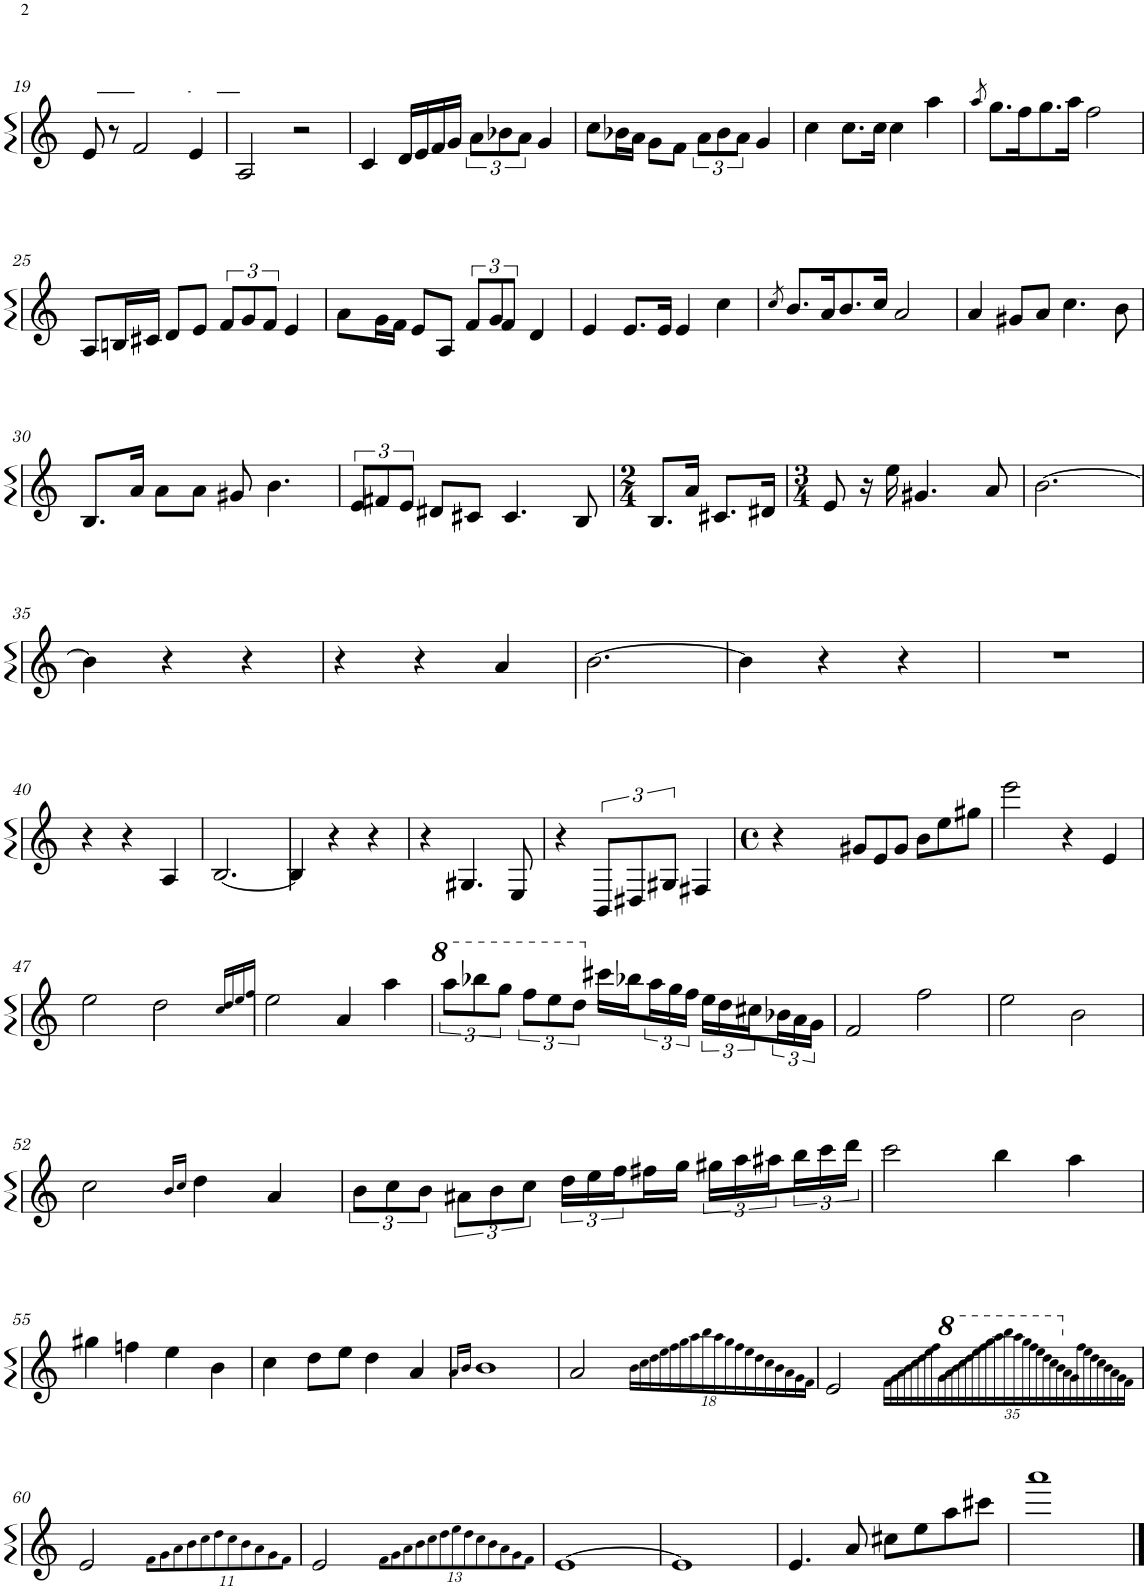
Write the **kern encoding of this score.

**kern
*part1
*staff1
*I"Piano
*I'Pno.
!!LO:PB:g=z
*clefG2
*k[]
*M4/4
*met(c)
=19
8e/
8r
2f/
4e/
=20
2A/
2r
=21
4c/
16d/LL
16e/
16f/
16g/JJ
12a\L
12b-X\
12a\J
4g/
=22
8cc\L
16b-X\L
16a\JJ
8g\L
8f\J
12a\L
12b-\
12a\J
4g/
=23
4cc\
8.cc\L
16cc\Jk
4cc\
4aa\
=24
8qaa/
8.gg\L
16ff\K
8.gg\
16aa\Jk
2ff\
!!LO:LB:g=z
=25
8A/L
16Bn/L
16c#X/JJ
8d/L
8e/J
12f/L
12g/
12f/J
4e/
=26
8a\L
16g\L
16f\JJ
8e/L
8A/J
12f/L
12g/
12f/J
4d/
=27
4e/
8.e/L
16e/Jk
4e/
4cc\
=28
8qcc/
8.b/L
16a/K
8.b/
16cc/Jk
2a/
=29
4a/
8g#X/L
8a/J
4.cc\
8b\
!!LO:LB:g=z
=30
8.B/L
16a/Jk
8a\L
8a\J
8g#X/
4.b\
=31
12e/L
12f#X/
12e/J
8d#X/L
8c#X/J
4.c#/
8B/
=32
*M2/4
8.B/L
16a/Jk
8.c#X/L
16d#X/Jk
=33
*M3/4
8e/
16r
16ee\
4.g#X/
8a/
=34
[2.b\
!!LO:LB:g=z
=35
4b\]
4r
4r
=36
4r
4r
4a/
=37
[2.b\
=38
4b\]
4r
4r
=39
2.r
!!LO:LB:g=z
=40
4r
4r
4A/
=41
[2.B/
=42
4B/]
4r
4r
=43
4r
4.G#X/
8E/
=44
4r
12BB/L
12D#X/
12G#X/J
4F#X/
=45
*M4/4
*met(c)
4r
4ryy
*Xtuplet
12g#X/L
12e/
12g#/J
12b\L
12ee\
12gg#X\J
=46
2eee\
4r
4e/
!!LO:LB:g=z
=47
*^
2ee\	2ryy
2dd\	4.dd\
*	*tuplet
*	*Xbrackettup
.	48.cc!/LL
.	48.dd!/
.	48.ee!/
.	48.ff!/JJ
*v	*v
=48
2ee\
4a/
4aa\
=49
*8va
*brackettup
12aaa\L
12bbb-X\
12ggg\J
12fff\L
12eee\
12ddd\J
*X8va
16ccc#X\LL
16bb-X\
24aa\
24gg\
24ff\JJ
24ee\LL
24dd\
24cc#X\
24b-X\
24a\
24g\JJ
=50
2f/
2ff\
=51
2ee\
2b\
!!LO:LB:g=z
=52
2cc\
16qb/LL
16qcc/JJ
4dd\
4a/
=53
12b\L
12cc\
12b\J
12a#X\L
12b\
12cc\J
24dd\LL
24ee\
24ff\
16ff#X\
16gg\JJ
24gg#X\LL
24aa\
24aa#X\
24bb\
24ccc\
24ddd\JJ
=54
2ccc\
4bb\
4aa\
!!LO:LB:g=z
=55
4gg#X\
4ffn\
4ee\
4b\
=56
4cc\
8dd\L
8ee\J
4dd\
4a/
=57
16qa/LL
16qb/JJ
1b
qb
=58
2a/
*Xbrackettup
36b!\LL
36cc!\
36dd!\
36ee!\
36ff!\
36gg!\
36aa!\
36bb!\
36aa!\
36gg!\
36ff!\
36ee!\
36dd!\
36cc!\
36b!\
36a!\
36g!\
36f!\JJ
=59
2e/
70f!\LL
70g!\
70a!\
70b!\
70cc!\
70dd!\
70ee!\
70ff!\
*8va
70gg!\
70aa!\
70bb!\
70ccc!\
70ddd!\
70eee!\
70fff!\
70ggg!\
70aaa!\
70bbb!\
70aaa!\
70ggg!\
70fff!\
70eee!\
70ddd!\
70ccc!\
70bb!\
70aa!\
70gg!\
*X8va
70ff!\
70ee!\
70dd!\
70cc!\
70b!\
70a!\
70g!\
70f!\JJ
!!LO:LB:g=z
=60
2e/
22f!\L
22g!\
22a!\
22b!\
22cc!\
22dd!\
22cc!\
22b!\
22a!\
22g!\
22f!\J
=61
2e/
26f!\L
26g!\
26a!\
26b!\
26cc!\
26dd!\
26ee!\
26dd!\
26cc!\
26b!\
26a!\
26g!\
26f!\J
=62
[>1e
=63
1e]
=64
4.e/
8a/
8cc#X\L
8ee\
8aa\
8ccc#X\J
=65
1aaa
==
*-
